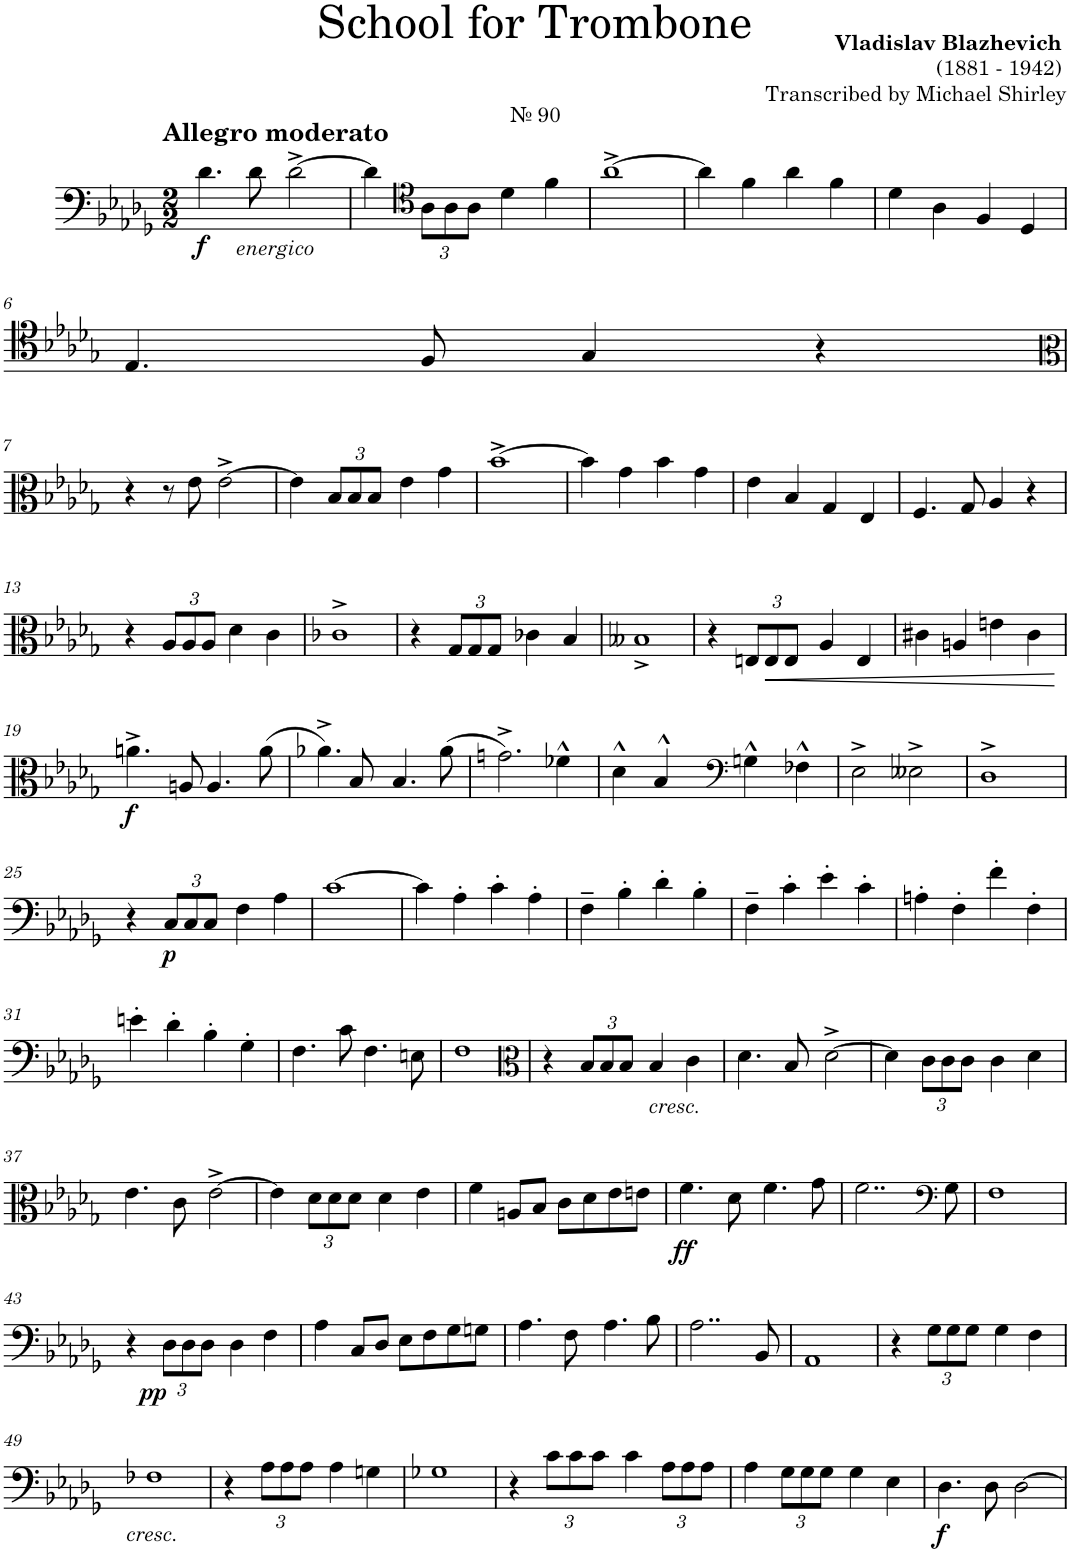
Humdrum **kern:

**kern	**dynam
*part1	*part1
*staff1	*staff1
*I"Trombone	*
*I'Tbn.	*
*clefF4	*
*k[b-e-a-d-g-]	*
*M2/2	*
=1	=1
!LO:TX:a:t=№ 90	!
!LO:TX:a:B:t=Allegro moderato	!
!	!LO:DY:b
4.d-\	f
!LO:TX:b:i:t=energico	!
8d-\	.
[2d-^\	.
=2	=2
4d-\]	.
*clefC4	*
*Xbrackettup	*
12A-\L	.
12A-\	.
12A-\J	.
4d-\	.
4f\	.
=3	=3
[1a-^	.
=4	=4
4a-\]	.
4f\	.
4a-\	.
4f\	.
=5	=5
4d-\	.
4A-\	.
4F/	.
4D-/	.
!!LO:LB:g=z
=6	=6
4.E-/	.
8F/	.
4G-/	.
4r	.
!!LO:LB:g=z
=7	=7
*clefC3	*
4r	.
8r	.
8e-\	.
[2e-^\	.
=8	=8
4e-\]	.
12B-/L	.
12B-/	.
12B-/J	.
4e-\	.
4g-\	.
=9	=9
[1b-^	.
=10	=10
4b-\]	.
4g-\	.
4b-\	.
4g-\	.
=11	=11
4e-\	.
4B-/	.
4G-/	.
4E-/	.
=12	=12
4.F/	.
8G-/	.
4A-/	.
4r	.
!!LO:LB:g=z
=13	=13
4r	.
12A-/L	.
12A-/	.
12A-/J	.
4d-\	.
4c\	.
=14	=14
1c-X^	.
=15	=15
4r	.
12G-/L	.
12G-/	.
12G-/J	.
4c-X\	.
4B-/	.
=16	=16
1B--X^	.
=17	=17
4r	.
12En/L	.
!	!LO:HP:b
12E/	<
12E/J	.
4A-/	.
4E/	.
=18	=18
4c#X\	.
4An/	.
4en\	.
4c#\	.
.	[
!!LO:LB:g=z
=19	=19
!	!LO:DY:b
4.an^\	f
8An/	.
4.A/	.
(8a\	.
=20	=20
4.a-X^\)	.
8B-/	.
4.B-/	.
(8a-\	.
=21	=21
2.gn^\)	.
4f-X^^\	.
=22	=22
4d-^^\	.
4B-^^/	.
*clefF4	*
4Gn^^\	.
4F-X^^\	.
=23	=23
2E-^\	.
2E--X^\	.
=24	=24
1D-^	.
!!LO:LB:g=z
=25	=25
4r	.
!	!LO:DY:b
12C/L	p
12C/	.
12C/J	.
4F\	.
4A-\	.
=26	=26
[1c	.
=27	=27
4c\]	.
4A-'\	.
4c'\	.
4A-'\	.
=28	=28
4F~\	.
4B-'\	.
4d-'\	.
4B-'\	.
=29	=29
4F~\	.
4c'\	.
4e-'\	.
4c'\	.
=30	=30
4An'\	.
4F'\	.
4f'\	.
4F'\	.
!!LO:LB:g=z
=31	=31
4en'\	.
4d-'\	.
4B-'\	.
4G-'\	.
=32	=32
4.F\	.
8c\	.
4.F\	.
8En\	.
=33	=33
1F	.
=34	=34
*clefC3	*
4r	.
12B-/L	.
12B-/	.
12B-/J	.
!LO:TX:b:i:t=cresc.	!
4B-/	.
4c\	.
=35	=35
4.d-\	.
8B-/	.
[2d-^\	.
=36	=36
4d-\]	.
12c\L	.
12c\	.
12c\J	.
4c\	.
4d-\	.
!!LO:LB:g=z
=37	=37
4.e-\	.
8c\	.
[2e-^\	.
=38	=38
4e-\]	.
12d-\L	.
12d-\	.
12d-\J	.
4d-\	.
4e-\	.
=39	=39
4f\	.
8An/L	.
8B-/J	.
8c\L	.
8d-\	.
8e-\	.
8en\J	.
=40	=40
!	!LO:DY:b
4.f\	ff
8d-\	.
4.f\	.
8g-\	.
=41	=41
2..f\	.
*clefF4	*
8G-\	.
=42	=42
1F	.
!!LO:LB:g=z
=43	=43
4r	.
!	!LO:DY:b
12D-\L	pp
12D-\	.
12D-\J	.
4D-\	.
4F\	.
=44	=44
4A-\	.
8C/L	.
8D-/J	.
8E-\L	.
8F\	.
8G-\	.
8Gn\J	.
=45	=45
4.A-\	.
8F\	.
4.A-\	.
8B-\	.
=46	=46
2..A-\	.
8BB-/	.
=47	=47
1AA-	.
=48	=48
4r	.
12G-\L	.
12G-\	.
12G-\J	.
4G-\	.
4F\	.
!!LO:LB:g=z
=49	=49
!LO:TX:b:i:t=cresc.	!
1F-X	.
=50	=50
4r	.
12A-\L	.
12A-\	.
12A-\J	.
4A-\	.
4Gn\	.
=51	=51
1G-X	.
=52	=52
4r	.
12c\L	.
12c\	.
12c\J	.
4c\	.
12A-\L	.
12A-\	.
12A-\J	.
=53	=53
4A-\	.
12G-\L	.
12G-\	.
12G-\J	.
4G-\	.
4E-\	.
=54	=54
!	!LO:DY:b
4.D-\	f
8D-\	.
[2D-\	.
=	=
*-	*-
